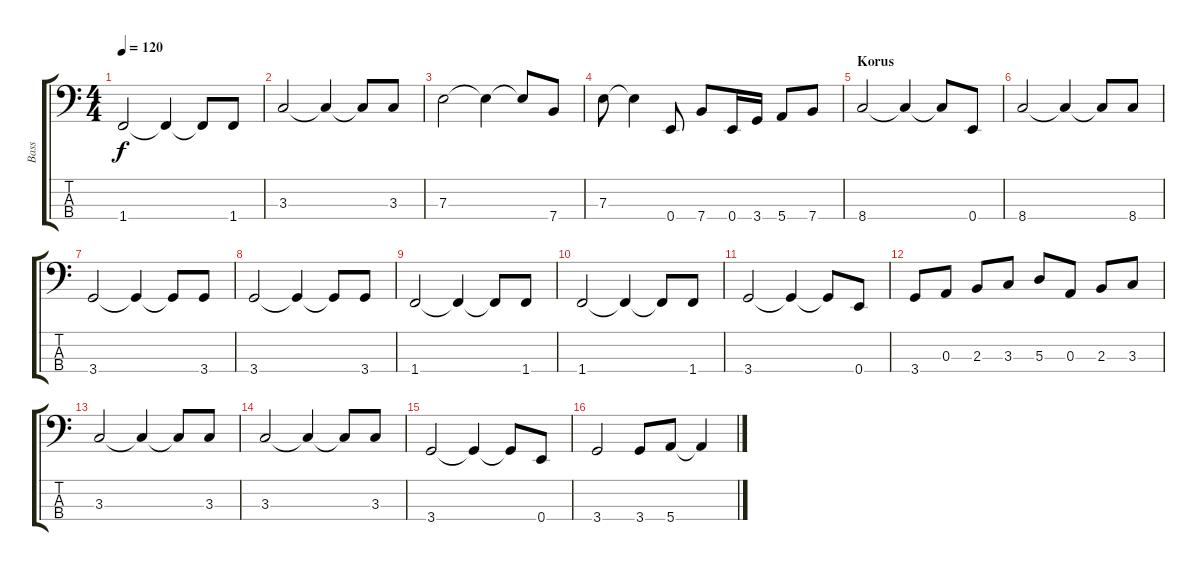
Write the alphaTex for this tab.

\track ("Bass" "Bass") {instrument electricbassfinger}
\staff {score tabs}
\tuning (G2 D2 A1 E1) {hide}
\ts (4 4)
\tempo 120
\clef f4
\ks c
1.4.2{dy f} 1.4{t}.4 1.4{t}.8 1.4.8 |
3.3.2 3.3{t}.4 3.3{t}.8 3.3.8 |
7.3.2 7.3{t}.4 7.3{t}.8 7.4.8 |
7.3.8 7.3{t}.4 0.4.8 7.4.8 0.4.16 3.4.16 5.4.8 7.4.8 |
\section ("" "Korus")
8.4.2 8.4{t}.4 8.4{t}.8 0.4.8 |
8.4.2 8.4{t}.4 8.4{t}.8 8.4.8 |
3.4.2 3.4{t}.4 3.4{t}.8 3.4.8 |
3.4.2 3.4{t}.4 3.4{t}.8 3.4.8 |
1.4.2 1.4{t}.4 1.4{t}.8 1.4.8 |
1.4.2 1.4{t}.4 1.4{t}.8 1.4.8 |
3.4.2 3.4{t}.4 3.4{t}.8 0.4.8 |
3.4.8 0.3.8 2.3.8 3.3.8 5.3.8 0.3.8 2.3.8 3.3.8 |
3.3.2 3.3{t}.4 3.3{t}.8 3.3.8 |
3.3.2 3.3{t}.4 3.3{t}.8 3.3.8 |
3.4.2 3.4{t}.4 3.4{t}.8 0.4.8 |
3.4.2 3.4.8 5.4.8 5.4{t}.4
